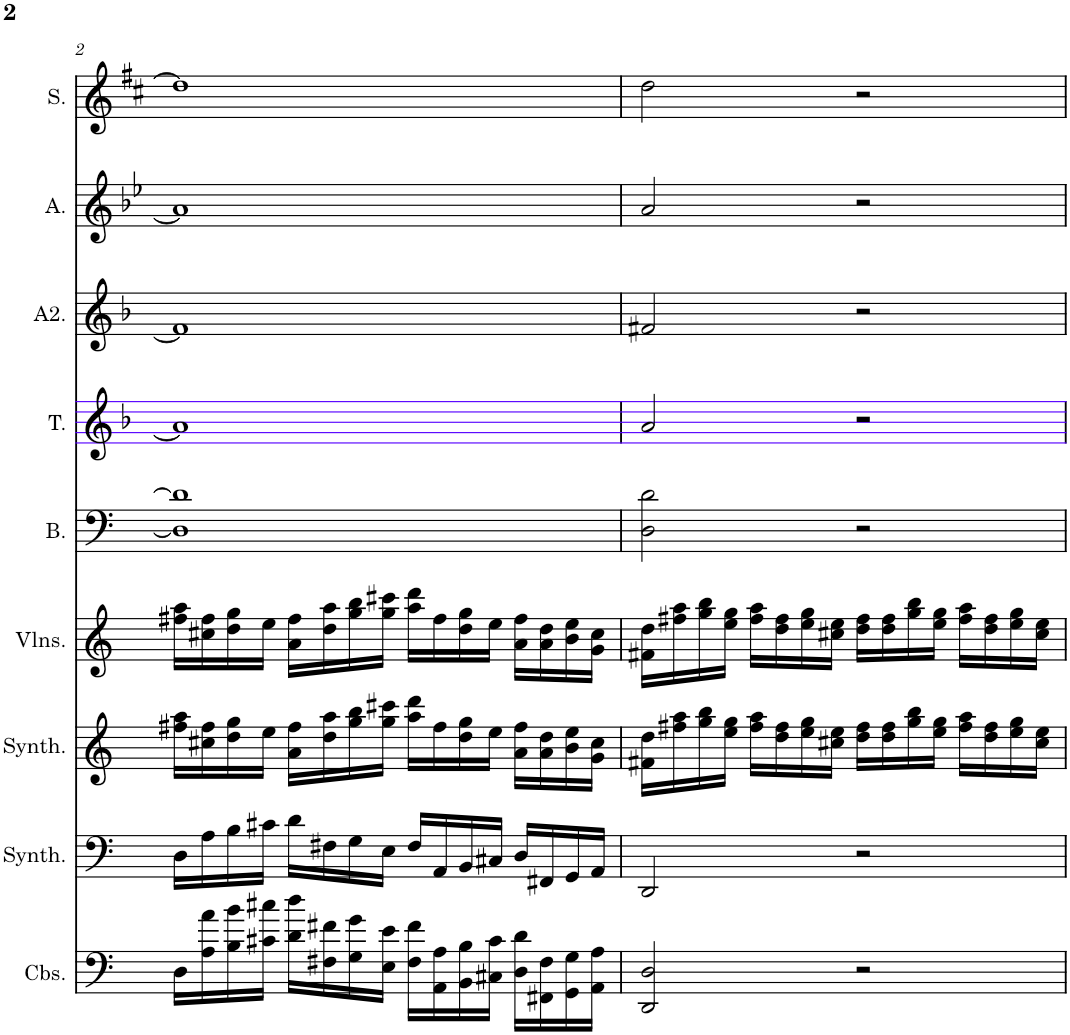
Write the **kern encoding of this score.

**kern	**kern	**kern	**kern	**kern	**kern	**kern	**kern	**kern
*part9	*part8	*part7	*part6	*part5	*part4	*part3	*part2	*part1
*staff9	*staff8	*staff7	*staff6	*staff5	*staff4	*staff3	*staff2	*staff1
*I"Contrebasses, D'Bass/Strings, etc	*I"Synthétiseur d'instruments à cordes, Synth strings, etc	*I"Synthétiseur d'instruments à cordes, Synth strings 2	*I"Violons, 1st violins	*I"Basse	*I"Tenor	*I"Alto 2	*I"Alto	*I"Soprano
*I'Cbs.	*I'Synth.	*I'Synth.	*I'Vlns.	*I'B.	*I'T.	*I'A2.	*I'A.	*I'S.
!!LO:PB:g=z
*clefF4	*clefF4	*clefG2	*clefG2	*clefF4	*clefG2	*clefG2	*clefG2	*clefG2
*Trd7c12	*	*	*	*	*	*	*	*
*k[]	*k[]	*k[]	*k[]	*k[]	*k[b-]	*k[b-]	*k[b-e-]	*k[f#c#]
*M4/4	*M4/4	*M4/4	*M4/4	*M4/4	*M4/4	*M4/4	*M4/4	*M4/4
=2	=2	=2	=2	=2	=2	=2	=2	=2
16D\LL	16D\LL	16ff#X\ 16aa\LL	16ff#X\ 16aa\LL	1D] 1d]	1a]	1f#]	1a]	1dd]
16A\ 16a\	16A\	16cc#X\ 16ff#\	16cc#X\ 16ff#\	.	.	.	.	.
16B\ 16b\	16B\	16dd\ 16gg\	16dd\ 16gg\	.	.	.	.	.
16c#X\ 16cc#X\JJ	16c#X\JJ	16ee\JJ	16ee\JJ	.	.	.	.	.
16d\ 16dd\LL	16d\LL	16a\ 16ff#\LL	16a\ 16ff#\LL	.	.	.	.	.
16F#X\ 16f#X\	16F#X\	16dd\ 16aa\	16dd\ 16aa\	.	.	.	.	.
16G\ 16g\	16G\	16gg\ 16bb\	16gg\ 16bb\	.	.	.	.	.
16E\ 16e\JJ	16E\JJ	16gg\ 16ccc#X\JJ	16gg\ 16ccc#X\JJ	.	.	.	.	.
16F#\ 16f#\LL	16F#/LL	16aa\ 16ddd\LL	16aa\ 16ddd\LL	.	.	.	.	.
16AA\ 16A\	16AA/	16ff#\	16ff#\	.	.	.	.	.
16BB\ 16B\	16BB/	16dd\ 16gg\	16dd\ 16gg\	.	.	.	.	.
16C#X\ 16c#\JJ	16C#X/JJ	16ee\JJ	16ee\JJ	.	.	.	.	.
16D\ 16d\LL	16D/LL	16a\ 16ff#\LL	16a\ 16ff#\LL	.	.	.	.	.
16FF#X\ 16F#\	16FF#X/	16a\ 16dd\	16a\ 16dd\	.	.	.	.	.
16GG\ 16G\	16GG/	16b\ 16ee\	16b\ 16ee\	.	.	.	.	.
16AA\ 16A\JJ	16AA/JJ	16g\ 16cc#\JJ	16g\ 16cc#\JJ	.	.	.	.	.
=3	=3	=3	=3	=3	=3	=3	=3	=3
2DD/ 2D/	2DD/	16f#X\ 16dd\LL	16f#X\ 16dd\LL	2D\ 2d\	2a/	2f#X/	2a/	2dd\
.	.	16ff#X\ 16aa\	16ff#X\ 16aa\	.	.	.	.	.
.	.	16gg\ 16bb\	16gg\ 16bb\	.	.	.	.	.
.	.	16ee\ 16gg\JJ	16ee\ 16gg\JJ	.	.	.	.	.
.	.	16ff#\ 16aa\LL	16ff#\ 16aa\LL	.	.	.	.	.
.	.	16dd\ 16ff#\	16dd\ 16ff#\	.	.	.	.	.
.	.	16ee\ 16gg\	16ee\ 16gg\	.	.	.	.	.
.	.	16cc#X\ 16ee\JJ	16cc#X\ 16ee\JJ	.	.	.	.	.
2r	2r	16dd\ 16ff#\LL	16dd\ 16ff#\LL	2r	2r	2r	2r	2r
.	.	16dd\ 16ff#\	16dd\ 16ff#\	.	.	.	.	.
.	.	16gg\ 16bb\	16gg\ 16bb\	.	.	.	.	.
.	.	16ee\ 16gg\JJ	16ee\ 16gg\JJ	.	.	.	.	.
.	.	16ff#\ 16aa\LL	16ff#\ 16aa\LL	.	.	.	.	.
.	.	16dd\ 16ff#\	16dd\ 16ff#\	.	.	.	.	.
.	.	16ee\ 16gg\	16ee\ 16gg\	.	.	.	.	.
.	.	16cc#\ 16ee\JJ	16cc#\ 16ee\JJ	.	.	.	.	.
=	=	=	=	=	=	=	=	=
*-	*-	*-	*-	*-	*-	*-	*-	*-
